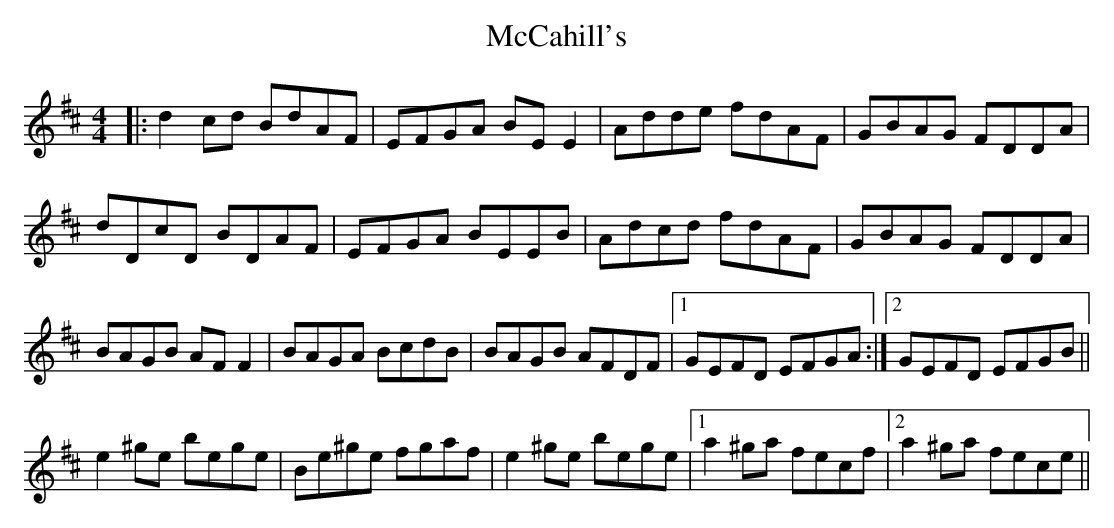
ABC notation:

X:1
T: McCahill's
M: 4/4
L: 1/8
K: Dmaj
|:d2 cd BdAF|EFGA BE E2|Adde fdAF|GBAG FDDA|
dDcD BDAF|EFGA BEEB|Adcd fdAF|GBAG FDDA|
BAGB AF F2|BAGA BcdB|BAGB AFDF|1 GEFD EFGA:|2 GEFD EFGB||
e2 ^ge bege|Be^ge fgaf|e2 ^ge bege|1 a2 ^ga fecf|2 a2 ^ga fece||
